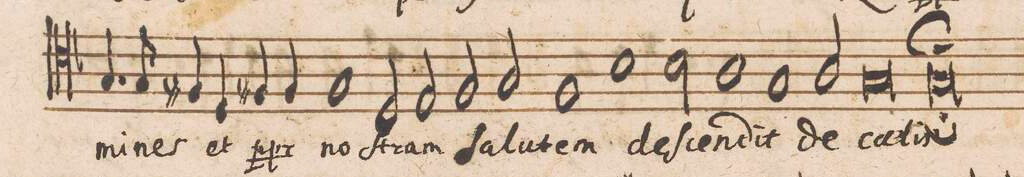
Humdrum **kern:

**kern	**text
*I"TENOR.	*
*clefC4	*
*k[b-]	*
*met(C|)	*
*M2/2	*
4.G/	.
8G/	-mi-
=66-	=66-
4F#X/	-nes
4D/	et
4F#X/	p(ro)p-
4F#/	-(te)r
=67-	=67-
1G/	no-
=68-	=68-
2D/	-ſtram
2E/	ſa-
=69-	=69-
2Fny/	-lu-
2G/	.
=70-	=70-
1F/	-tem
=71-	=71-
1B-\	deſ-
=72-	=72-
2B-\	-cen-
1A\	.
=73-	=73-
1G/	-dit
=74-	=74-
2A/	de
=75-	=75-
0G/	cae-
=76-	=76-
=77-	=77-
1G/;	-lis
=78-	=78||-
*M2/2	*
*met(C|)	*
*mmet(c|)	*
*-	*-
